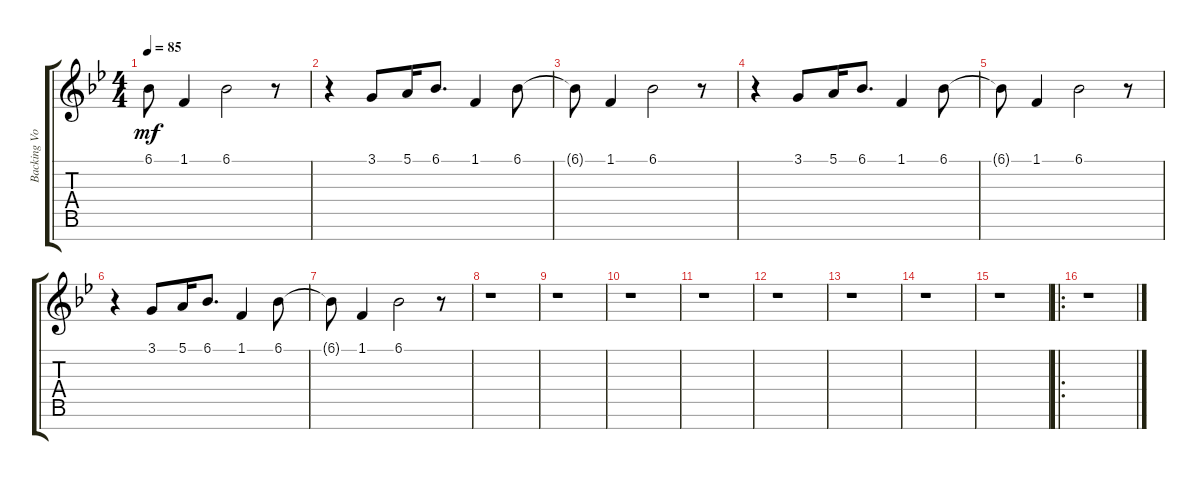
\track ("Backing Voice" "Backing Vo") {instrument choiraahs}
\staff {score tabs}
\tuning (E4 B3 G3 D3 A2 E2 B1) {hide}
\ts (4 4)
\tempo 85
\clef g2
\ks gminor
6.1{t}.8{dy mf} 1.1.4 6.1.2 r.8 |
r.4 3.1.8 5.1.16 6.1.8{d} 1.1.4 6.1.8 |
6.1{t}.8 1.1.4 6.1.2 r.8 |
r.4 3.1.8 5.1.16 6.1.8{d} 1.1.4 6.1.8 |
6.1{t}.8 1.1.4 6.1.2 r.8 |
r.4 3.1.8 5.1.16 6.1.8{d} 1.1.4 6.1.8 |
6.1{t}.8 1.1.4 6.1.2 r.8 |
r.1 |
r.1 |
r.1 |
r.1 |
r.1 |
r.1 |
r.1 |
r.1 |
\ro
r.1
